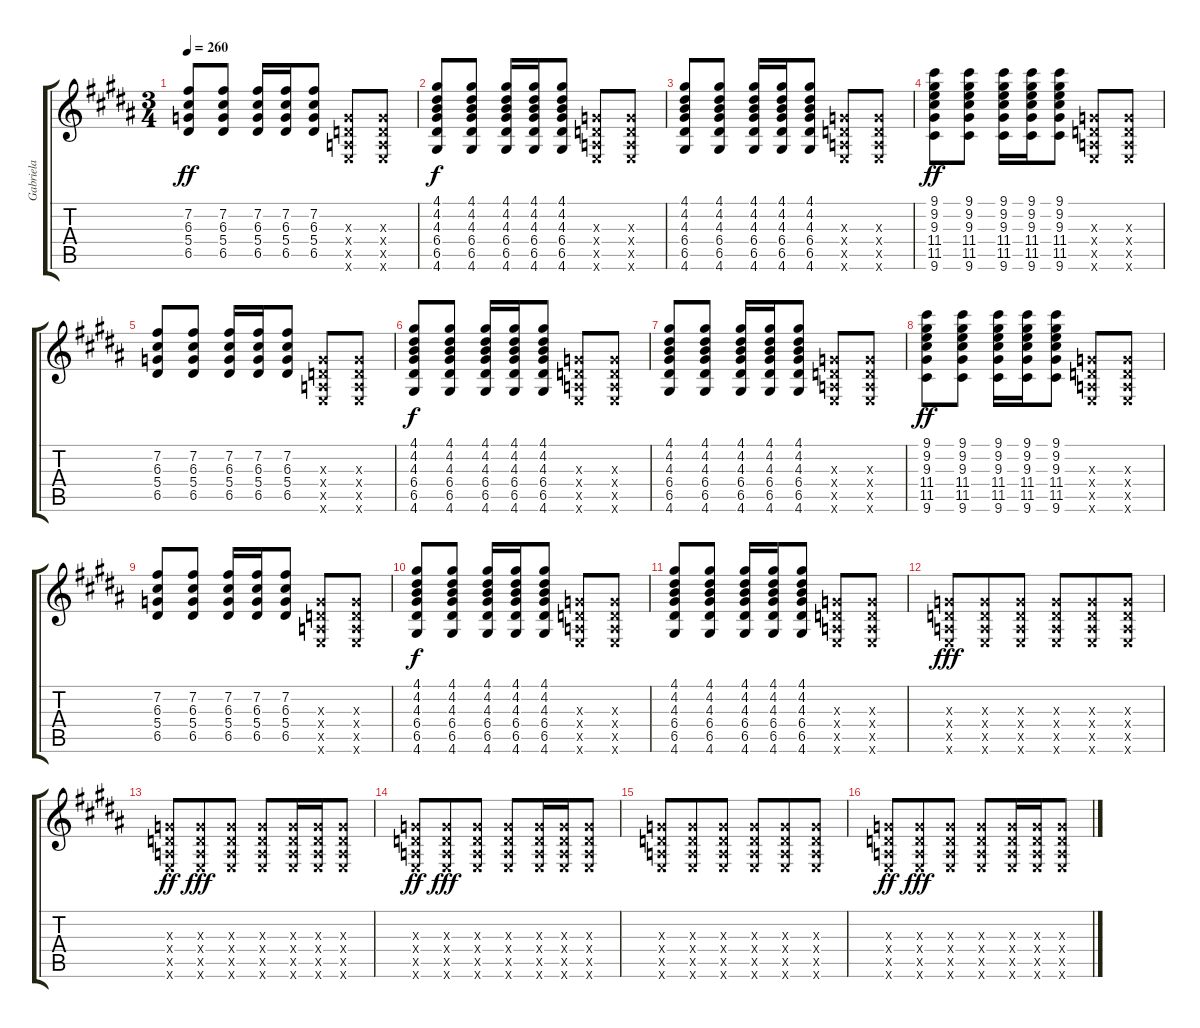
\track ("Gabriela" "Gabriela") {instrument acousticguitarnylon}
\staff {score tabs}
\tuning (E4 B3 G3 D3 A2 E2) {hide}
\ts (3 4)
\tempo 260
\clef g2
\ks b
(7.2 6.3 5.4 6.5).8{dy ff} (7.2 6.3 5.4 6.5).8 (7.2 6.3 5.4 6.5).16 (7.2 6.3 5.4 6.5).16 (7.2 6.3 5.4 6.5).8 (0.3{x} 0.4{x} 0.5{x} 0.6{x}).8{beam merge} (0.3{x} 0.4{x} 0.5{x} 0.6{x}).8 |
(4.1 4.2 4.3 6.4 6.5 4.6).8{dy f} (4.1 4.2 4.3 6.4 6.5 4.6).8 (4.1 4.2 4.3 6.4 6.5 4.6).16 (4.1 4.2 4.3 6.4 6.5 4.6).16 (4.1 4.2 4.3 6.4 6.5 4.6).8 (0.3{x} 0.4{x} 0.5{x} 0.6{x}).8{beam merge} (0.3{x} 0.4{x} 0.5{x} 0.6{x}).8 |
(4.1 4.2 4.3 6.4 6.5 4.6).8 (4.1 4.2 4.3 6.4 6.5 4.6).8 (4.1 4.2 4.3 6.4 6.5 4.6).16 (4.1 4.2 4.3 6.4 6.5 4.6).16 (4.1 4.2 4.3 6.4 6.5 4.6).8 (0.3{x} 0.4{x} 0.5{x} 0.6{x}).8{beam merge} (0.3{x} 0.4{x} 0.5{x} 0.6{x}).8 |
(9.1 9.2 9.3 11.4 11.5 9.6).8{dy ff} (9.1 9.2 9.3 11.4 11.5 9.6).8 (9.1 9.2 9.3 11.4 11.5 9.6).16 (9.1 9.2 9.3 11.4 11.5 9.6).16 (9.1 9.2 9.3 11.4 11.5 9.6).8 (0.3{x} 0.4{x} 0.5{x} 0.6{x}).8{beam merge} (0.3{x} 0.4{x} 0.5{x} 0.6{x}).8 |
(7.2 6.3 5.4 6.5).8 (7.2 6.3 5.4 6.5).8 (7.2 6.3 5.4 6.5).16 (7.2 6.3 5.4 6.5).16 (7.2 6.3 5.4 6.5).8 (0.3{x} 0.4{x} 0.5{x} 0.6{x}).8{beam merge} (0.3{x} 0.4{x} 0.5{x} 0.6{x}).8 |
(4.1 4.2 4.3 6.4 6.5 4.6).8{dy f} (4.1 4.2 4.3 6.4 6.5 4.6).8 (4.1 4.2 4.3 6.4 6.5 4.6).16 (4.1 4.2 4.3 6.4 6.5 4.6).16 (4.1 4.2 4.3 6.4 6.5 4.6).8 (0.3{x} 0.4{x} 0.5{x} 0.6{x}).8{beam merge} (0.3{x} 0.4{x} 0.5{x} 0.6{x}).8 |
(4.1 4.2 4.3 6.4 6.5 4.6).8 (4.1 4.2 4.3 6.4 6.5 4.6).8 (4.1 4.2 4.3 6.4 6.5 4.6).16 (4.1 4.2 4.3 6.4 6.5 4.6).16 (4.1 4.2 4.3 6.4 6.5 4.6).8 (0.3{x} 0.4{x} 0.5{x} 0.6{x}).8{beam merge} (0.3{x} 0.4{x} 0.5{x} 0.6{x}).8 |
(9.1 9.2 9.3 11.4 11.5 9.6).8{dy ff} (9.1 9.2 9.3 11.4 11.5 9.6).8 (9.1 9.2 9.3 11.4 11.5 9.6).16 (9.1 9.2 9.3 11.4 11.5 9.6).16 (9.1 9.2 9.3 11.4 11.5 9.6).8 (0.3{x} 0.4{x} 0.5{x} 0.6{x}).8{beam merge} (0.3{x} 0.4{x} 0.5{x} 0.6{x}).8 |
(7.2 6.3 5.4 6.5).8 (7.2 6.3 5.4 6.5).8 (7.2 6.3 5.4 6.5).16 (7.2 6.3 5.4 6.5).16 (7.2 6.3 5.4 6.5).8 (0.3{x} 0.4{x} 0.5{x} 0.6{x}).8{beam merge} (0.3{x} 0.4{x} 0.5{x} 0.6{x}).8 |
(4.1 4.2 4.3 6.4 6.5 4.6).8{dy f} (4.1 4.2 4.3 6.4 6.5 4.6).8 (4.1 4.2 4.3 6.4 6.5 4.6).16 (4.1 4.2 4.3 6.4 6.5 4.6).16 (4.1 4.2 4.3 6.4 6.5 4.6).8 (0.3{x} 0.4{x} 0.5{x} 0.6{x}).8{beam merge} (0.3{x} 0.4{x} 0.5{x} 0.6{x}).8 |
(4.1 4.2 4.3 6.4 6.5 4.6).8 (4.1 4.2 4.3 6.4 6.5 4.6).8 (4.1 4.2 4.3 6.4 6.5 4.6).16 (4.1 4.2 4.3 6.4 6.5 4.6).16 (4.1 4.2 4.3 6.4 6.5 4.6).8 (0.3{x} 0.4{x} 0.5{x} 0.6{x}).8{beam merge} (0.3{x} 0.4{x} 0.5{x} 0.6{x}).8 |
(0.3{x} 0.4{x} 0.5{x} 0.6{x}).8{dy fff} (0.3{x} 0.4{x} 0.5{x} 0.6{x}).8{beam merge} (0.3{x} 0.4{x} 0.5{x} 0.6{x}).8{beam split} (0.3{x} 0.4{x} 0.5{x} 0.6{x}).8{beam merge} (0.3{x} 0.4{x} 0.5{x} 0.6{x}).8{beam merge} (0.3{x} 0.4{x} 0.5{x} 0.6{x}).8 |
(0.3{x} 0.4{x} 0.5{x} 0.6{x}).8{dy ff} (0.3{x} 0.4{x} 0.5{x} 0.6{x}).8{dy fff beam merge} (0.3{x} 0.4{x} 0.5{x} 0.6{x}).8{beam split} (0.3{x} 0.4{x} 0.5{x} 0.6{x}).8{beam merge} (0.3{x} 0.4{x} 0.5{x} 0.6{x}).16{beam merge} (0.3{x} 0.4{x} 0.5{x} 0.6{x}).16{beam merge} (0.3{x} 0.4{x} 0.5{x} 0.6{x}).8 |
(0.3{x} 0.4{x} 0.5{x} 0.6{x}).8{dy ff} (0.3{x} 0.4{x} 0.5{x} 0.6{x}).8{dy fff beam merge} (0.3{x} 0.4{x} 0.5{x} 0.6{x}).8{beam split} (0.3{x} 0.4{x} 0.5{x} 0.6{x}).8{beam merge} (0.3{x} 0.4{x} 0.5{x} 0.6{x}).16{beam merge} (0.3{x} 0.4{x} 0.5{x} 0.6{x}).16{beam merge} (0.3{x} 0.4{x} 0.5{x} 0.6{x}).8 |
(0.3{x} 0.4{x} 0.5{x} 0.6{x}).8 (0.3{x} 0.4{x} 0.5{x} 0.6{x}).8{beam merge} (0.3{x} 0.4{x} 0.5{x} 0.6{x}).8{beam split} (0.3{x} 0.4{x} 0.5{x} 0.6{x}).8{beam merge} (0.3{x} 0.4{x} 0.5{x} 0.6{x}).8{beam merge} (0.3{x} 0.4{x} 0.5{x} 0.6{x}).8 |
(0.3{x} 0.4{x} 0.5{x} 0.6{x}).8{dy ff} (0.3{x} 0.4{x} 0.5{x} 0.6{x}).8{dy fff beam merge} (0.3{x} 0.4{x} 0.5{x} 0.6{x}).8{beam split} (0.3{x} 0.4{x} 0.5{x} 0.6{x}).8{beam merge} (0.3{x} 0.4{x} 0.5{x} 0.6{x}).16{beam merge} (0.3{x} 0.4{x} 0.5{x} 0.6{x}).16{beam merge} (0.3{x} 0.4{x} 0.5{x} 0.6{x}).8
